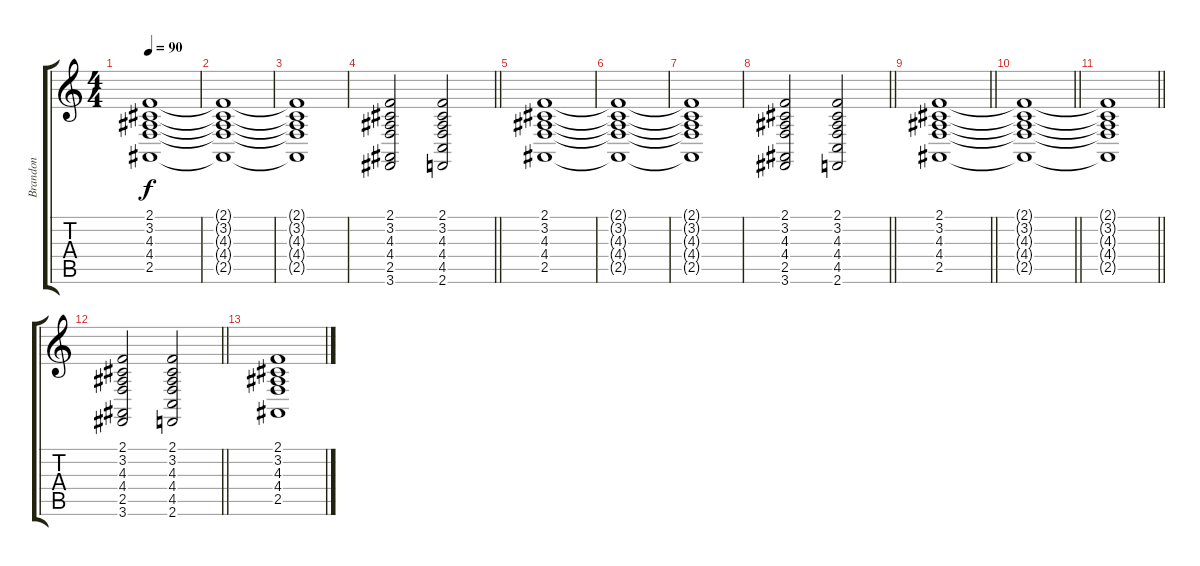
\track ("Brandon" "Brandon") {instrument pad8sweep}
\staff {score tabs}
\tuning (Eb4 Bb3 Gb3 Db3 Ab2 Eb2) {hide}
\ts (4 4)
\tempo 90
\clef g2
\ks c
(2.1 3.2 4.3 4.4 2.5).1{dy f} |
(2.1{t} 3.2{t} 4.3{t} 4.4{t} 2.5{t}).1 |
(2.1{t} 3.2{t} 4.3{t} 4.4{t} 2.5{t}).1 |
\barLineRight lightlight
(2.1 3.2 4.3 4.4 2.5 3.6).2 (2.1 3.2 4.3 4.4 4.5 2.6).2 |
(2.1 3.2 4.3 4.4 2.5).1 |
(2.1{t} 3.2{t} 4.3{t} 4.4{t} 2.5{t}).1 |
(2.1{t} 3.2{t} 4.3{t} 4.4{t} 2.5{t}).1 |
\barLineRight lightlight
(2.1 3.2 4.3 4.4 2.5 3.6).2 (2.1 3.2 4.3 4.4 4.5 2.6).2 |
\barLineRight lightlight
(2.1 3.2 4.3 4.4 2.5).1 |
\barLineRight lightlight
(2.1{t} 3.2{t} 4.3{t} 4.4{t} 2.5{t}).1 |
\barLineRight lightlight
(2.1{t} 3.2{t} 4.3{t} 4.4{t} 2.5{t}).1 |
\barLineRight lightlight
(2.1 3.2 4.3 4.4 2.5 3.6).2 (2.1 3.2 4.3 4.4 4.5 2.6).2 |
(2.1 3.2 4.3 4.4 2.5).1
